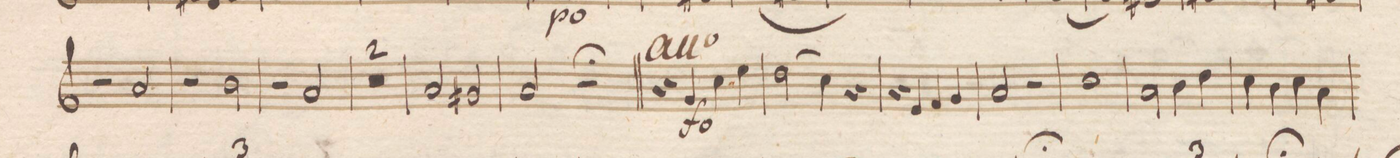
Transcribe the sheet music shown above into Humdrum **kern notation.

**kern	**dynam
*I"Clarinetto 2do in B♭	*
*clefG2	*
*k[b-e-]	*
*met(c)	*
*M4/4	*
2r	.
2g/	.
=73	=73
2r	.
2a\	.
=74	=74
2r	.
2g/	.
=75	=75
0r	.
=76	=76
=77	=77
2g/	.
2f#X/	.
=78	=78
2g/	.
2r;	.
=79||	=79||
4r	.
4f/	f
4b-\	.
4dd\	.
=80	=80
(2cc\	.
4b-\)	.
4r	.
=81	=81
4r	.
4d/	.
4e-/	.
4f/	.
=82	=82
2g/	.
2r	.
=83	=83
1b-\	.
=84	=84
2g\	.
4a\	.
4cc\	.
=85	=85
4b-\	.
4a\	.
4b-\	.
4g\	.
=86	=86
*-	*-
